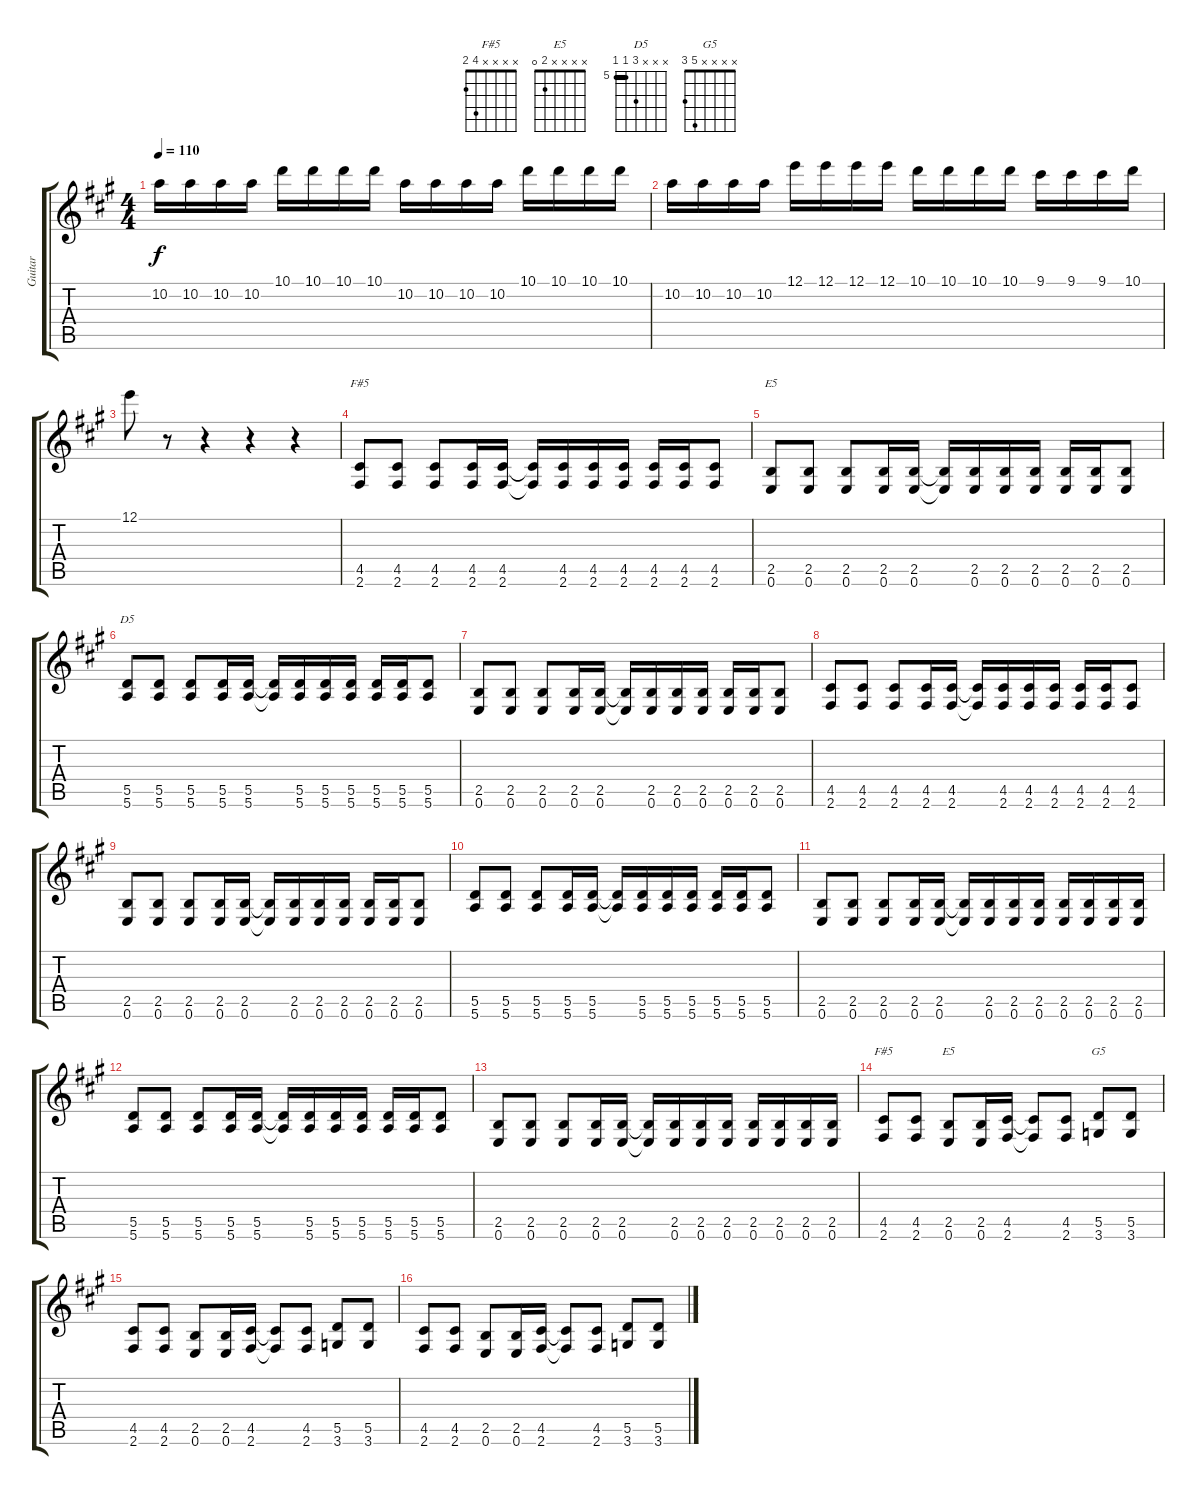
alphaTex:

\track ("Guitar" "Guitar") {instrument overdrivenguitar}
\staff {score tabs}
\tuning (E4 B3 G3 D3 A2 E2) {hide}
\chord ("F#5" x x x 4 4 2) {barre 4}
\chord ("E5" x x x 2 2 0) {barre 2}
\chord ("D5" x x x 7 5 5) {firstfret 5 barre 5}
\chord ("F#5" x x x x 4 2)
\chord ("E5" x x x x 2 0)
\chord ("G5" x x x x 5 3)
\ts (4 4)
\tempo 110
\clef g2
\ks a
10.2.16{dy f} 10.2.16 10.2.16 10.2.16 10.1.16 10.1.16 10.1.16 10.1.16 10.2.16 10.2.16 10.2.16 10.2.16 10.1.16 10.1.16 10.1.16 10.1.16 |
10.2.16 10.2.16 10.2.16 10.2.16 12.1.16 12.1.16 12.1.16 12.1.16 10.1.16 10.1.16 10.1.16 10.1.16 9.1.16 9.1.16 9.1.16 10.1.16 |
12.1.8 r.8 r.4 r.4 r.4 |
(4.5 2.6).8{ch "F#5"} (4.5 2.6).8 (4.5 2.6).8 (4.5 2.6).16 (4.5 2.6).16 (4.5{t} 2.6{t}).16 (4.5 2.6).16 (4.5 2.6).16 (4.5 2.6).16 (4.5 2.6).16 (4.5 2.6).16 (4.5 2.6).8 |
(2.5 0.6).8{ch "E5"} (2.5 0.6).8 (2.5 0.6).8 (2.5 0.6).16 (2.5 0.6).16 (2.5{t} 0.6{t}).16 (2.5 0.6).16 (2.5 0.6).16 (2.5 0.6).16 (2.5 0.6).16 (2.5 0.6).16 (2.5 0.6).8 |
(5.5 5.6).8{ch "D5"} (5.5 5.6).8 (5.5 5.6).8 (5.5 5.6).16 (5.5 5.6).16 (5.5{t} 5.6{t}).16 (5.5 5.6).16 (5.5 5.6).16 (5.5 5.6).16 (5.5 5.6).16 (5.5 5.6).16 (5.5 5.6).8 |
(2.5 0.6).8 (2.5 0.6).8 (2.5 0.6).8 (2.5 0.6).16 (2.5 0.6).16 (2.5{t} 0.6{t}).16 (2.5 0.6).16 (2.5 0.6).16 (2.5 0.6).16 (2.5 0.6).16 (2.5 0.6).16 (2.5 0.6).8 |
(4.5 2.6).8 (4.5 2.6).8 (4.5 2.6).8 (4.5 2.6).16 (4.5 2.6).16 (4.5{t} 2.6{t}).16 (4.5 2.6).16 (4.5 2.6).16 (4.5 2.6).16 (4.5 2.6).16 (4.5 2.6).16 (4.5 2.6).8 |
(2.5 0.6).8 (2.5 0.6).8 (2.5 0.6).8 (2.5 0.6).16 (2.5 0.6).16 (2.5{t} 0.6{t}).16 (2.5 0.6).16 (2.5 0.6).16 (2.5 0.6).16 (2.5 0.6).16 (2.5 0.6).16 (2.5 0.6).8 |
(5.5 5.6).8 (5.5 5.6).8 (5.5 5.6).8 (5.5 5.6).16 (5.5 5.6).16 (5.5{t} 5.6{t}).16 (5.5 5.6).16 (5.5 5.6).16 (5.5 5.6).16 (5.5 5.6).16 (5.5 5.6).16 (5.5 5.6).8 |
(2.5 0.6).8 (2.5 0.6).8 (2.5 0.6).8 (2.5 0.6).16 (2.5 0.6).16 (2.5{t} 0.6{t}).16 (2.5 0.6).16 (2.5 0.6).16 (2.5 0.6).16 (2.5 0.6).16 (2.5 0.6).16 (2.5 0.6).16 (2.5 0.6).16 |
(5.5 5.6).8 (5.5 5.6).8 (5.5 5.6).8 (5.5 5.6).16 (5.5 5.6).16 (5.5{t} 5.6{t}).16 (5.5 5.6).16 (5.5 5.6).16 (5.5 5.6).16 (5.5 5.6).16 (5.5 5.6).16 (5.5 5.6).8 |
(2.5 0.6).8 (2.5 0.6).8 (2.5 0.6).8 (2.5 0.6).16 (2.5 0.6).16 (2.5{t} 0.6{t}).16 (2.5 0.6).16 (2.5 0.6).16 (2.5 0.6).16 (2.5 0.6).16 (2.5 0.6).16 (2.5 0.6).16 (2.5 0.6).16 |
(4.5 2.6).8{ch "F#5"} (4.5 2.6).8 (2.5 0.6).8{ch "E5"} (2.5 0.6).16 (4.5 2.6).16 (4.5{t} 2.6{t}).8 (4.5 2.6).8 (5.5 3.6).8{ch "G5"} (5.5 3.6).8 |
(4.5 2.6).8 (4.5 2.6).8 (2.5 0.6).8 (2.5 0.6).16 (4.5 2.6).16 (4.5{t} 2.6{t}).8 (4.5 2.6).8 (5.5 3.6).8 (5.5 3.6).8 |
(4.5 2.6).8 (4.5 2.6).8 (2.5 0.6).8 (2.5 0.6).16 (4.5 2.6).16 (4.5{t} 2.6{t}).8 (4.5 2.6).8 (5.5 3.6).8 (5.5 3.6).8
